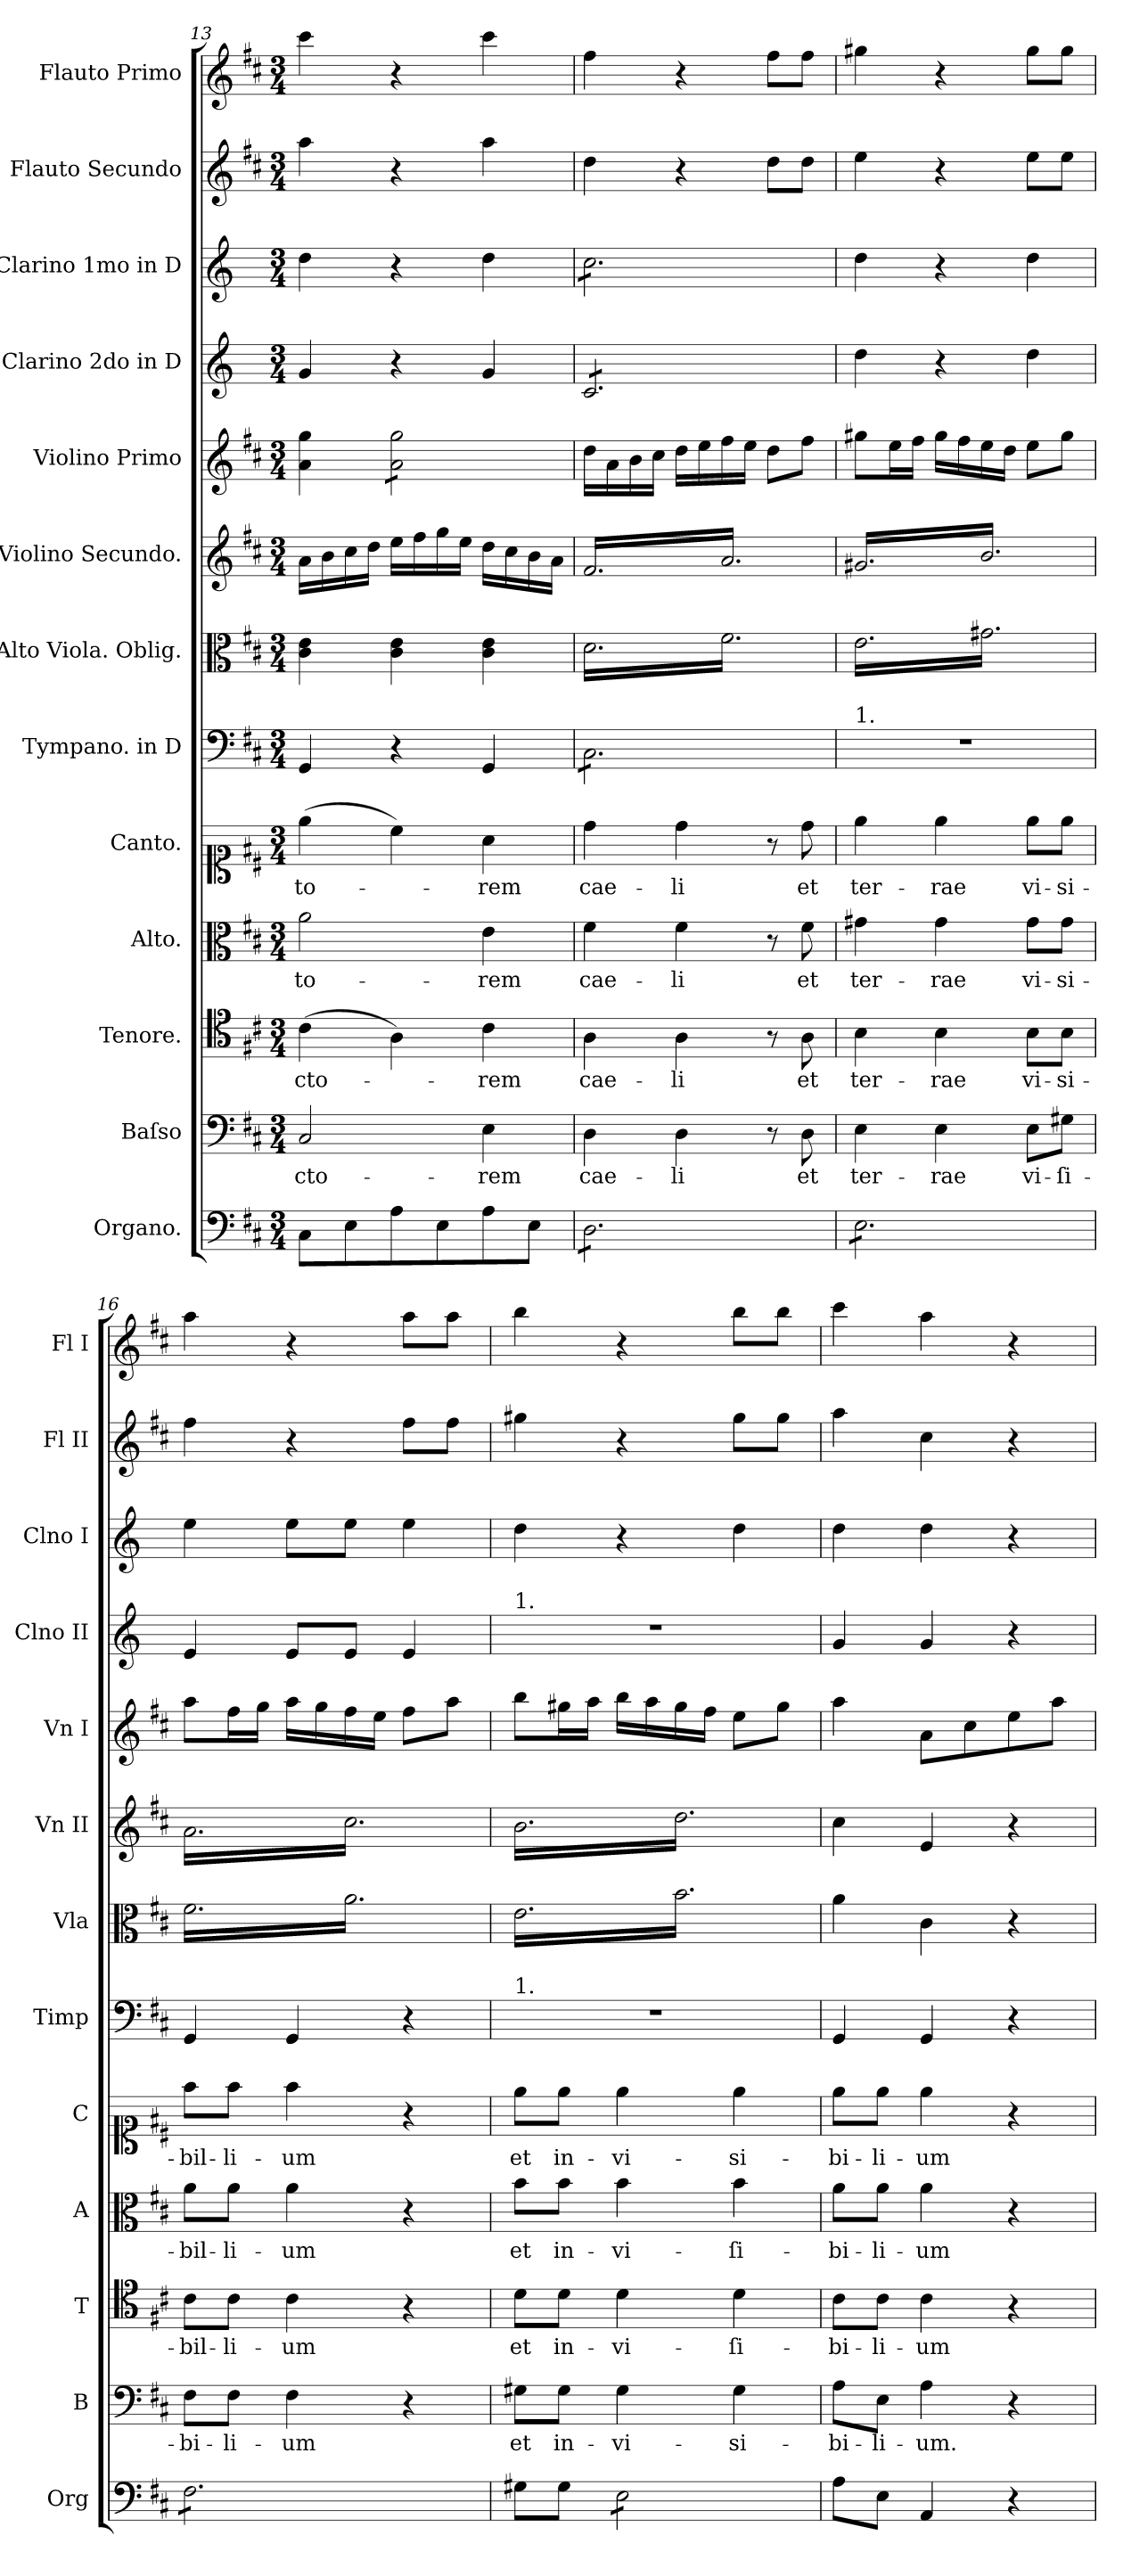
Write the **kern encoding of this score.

**kern	**kern	**text	**kern	**text	**kern	**text	**kern	**text	**kern	**kern	**kern	**kern	**kern	**kern	**kern	**kern
*part13	*part12	*part12	*part11	*part11	*part10	*part10	*part9	*part9	*part8	*part7	*part6	*part5	*part4	*part3	*part2	*part1
*staff13	*staff12	*staff12	*staff11	*staff11	*staff10	*staff10	*staff9	*staff9	*staff8	*staff7	*staff6	*staff5	*staff4	*staff3	*staff2	*staff1
*I"Organo.	*I"Baſso	*	*I"Tenore.	*	*I"Alto.	*	*I"Canto.	*	*I"Tympano. in D	*I"Alto Viola. Oblig.	*I"Violino Secundo.	*I"Violino Primo	*I"Clarino 2do in D	*I"Clarino 1mo in D	*I"Flauto Secundo	*I"Flauto Primo
*I'Org	*I'B	*	*I'T	*	*I'A	*	*I'C	*	*I'Timp	*I'Vla	*I'Vn II	*I'Vn I	*I'Clno II	*I'Clno I	*I'Fl II	*I'Fl I
*clefF4	*clefF4	*	*clefC4	*	*clefC3	*	*clefC1	*	*clefF4	*clefC3	*clefG2	*clefG2	*clefG2	*clefG2	*clefG2	*clefG2
*	*	*	*	*	*	*	*	*	*	*	*	*	*ITrd-1c-2	*ITrd-1c-2	*	*
*k[f#c#]	*k[f#c#]	*	*k[f#c#]	*	*k[f#c#]	*	*k[f#c#]	*	*k[f#c#]	*k[f#c#]	*k[f#c#]	*k[f#c#]	*k[f#c#]	*k[f#c#]	*k[f#c#]	*k[f#c#]
*D:	*D:	*	*D:	*	*D:	*	*D:	*	*D:	*D:	*D:	*D:	*	*	*D:	*D:
*M3/4	*M3/4	*	*M3/4	*	*M3/4	*	*M3/4	*	*M3/4	*M3/4	*M3/4	*M3/4	*M3/4	*M3/4	*M3/4	*M3/4
=13	=13	=13	=13	=13	=13	=13	=13	=13	=13	=13	=13	=13	=13	=13	=13	=13
8C#\L	2C#/	-cto-	(4c#\	-cto-	2a\	-to-	(4ee\	-to-	4GG/	4c#\ 4e\	16a\LL	4a\ 4gg\	4a/	4ee\	4aa\	4ccc#\
.	.	.	.	.	.	.	.	.	.	.	16b\	.	.	.	.	.
8E\	.	.	.	.	.	.	.	.	.	.	16cc#\	.	.	.	.	.
.	.	.	.	.	.	.	.	.	.	.	16dd\JJ	.	.	.	.	.
*	*	*	*	*	*	*	*	*	*	*	*	*tremolo	*	*	*	*
8A\	.	.	4A\)	.	.	.	4cc#\)	.	4r	4c#\ 4e\	16ee\LL	8a\ 8gg\L	4r	4r	4r	4r
.	.	.	.	.	.	.	.	.	.	.	16ff#\	.	.	.	.	.
8E\	.	.	.	.	.	.	.	.	.	.	16gg\	8a\ 8gg\	.	.	.	.
.	.	.	.	.	.	.	.	.	.	.	16ee\JJ	.	.	.	.	.
8A\	4E\	-rem	4c#\	-rem	4e\	-rem	4a\	-rem	4GG/	4c#\ 4e\	16dd\LL	8a\ 8gg\	4a/	4ee\	4aa\	4ccc#\
.	.	.	.	.	.	.	.	.	.	.	16cc#\	.	.	.	.	.
8E\J	.	.	.	.	.	.	.	.	.	.	16b\	8a\ 8gg\J	.	.	.	.
*	*	*	*	*	*	*	*	*	*	*	*	*Xtremolo	*	*	*	*
.	.	.	.	.	.	.	.	.	.	.	16a\JJ	.	.	.	.	.
=14	=14	=14	=14	=14	=14	=14	=14	=14	=14	=14	=14	=14	=14	=14	=14	=14
*tremolo	*	*	*	*	*	*	*	*	*	*	*	*	*	*	*	*
*	*	*	*	*	*	*	*	*	*tremolo	*	*	*	*	*	*	*
*	*	*	*	*	*	*	*	*	*	*tremolo	*	*	*	*	*	*
*	*	*	*	*	*	*	*	*	*	*	*tremolo	*	*	*	*	*
*	*	*	*	*	*	*	*	*	*	*	*	*	*tremolo	*	*	*
*	*	*	*	*	*	*	*	*	*	*	*	*	*	*tremolo	*	*
8D\L	4D\	cae-	4A\	cae-	4f#\	cae-	4dd\	cae-	8C#\L	16d\LL	16f#/LL	16dd\LL	8d/L	8dd\L	4dd\	4ff#\
.	.	.	.	.	.	.	.	.	.	16f#\	16a/	16a\	.	.	.	.
8D\	.	.	.	.	.	.	.	.	8C#\	16d\	16f#/	16b\	8d/	8dd\	.	.
.	.	.	.	.	.	.	.	.	.	16f#\	16a/	16cc#\JJ	.	.	.	.
8D\	4D\	-li	4A\	-li	4f#\	-li	4dd\	-li	8C#\	16d\	16f#/	16dd\LL	8d/	8dd\	4r	4r
.	.	.	.	.	.	.	.	.	.	16f#\	16a/	16ee\	.	.	.	.
8D\	.	.	.	.	.	.	.	.	8C#\	16d\	16f#/	16ff#\	8d/	8dd\	.	.
.	.	.	.	.	.	.	.	.	.	16f#\	16a/	16ee\JJ	.	.	.	.
8D\	8r	.	8r	.	8r	.	8r	.	8C#\	16d\	16f#/	8dd\L	8d/	8dd\	8dd\L	8ff#\L
.	.	.	.	.	.	.	.	.	.	16f#\	16a/	.	.	.	.	.
8D\J	8D\	et	8A\	et	8f#\	et	8dd\	et	8C#\J	16d\	16f#/	8ff#\J	8d/J	8dd\J	8dd\J	8ff#\J
*	*	*	*	*	*	*	*	*	*	*	*	*	*	*Xtremolo	*	*
*	*	*	*	*	*	*	*	*	*	*	*	*	*Xtremolo	*	*	*
*	*	*	*	*	*	*	*	*	*Xtremolo	*	*	*	*	*	*	*
.	.	.	.	.	.	.	.	.	.	16f#\JJ	16a/JJ	.	.	.	.	.
=15	=15	=15	=15	=15	=15	=15	=15	=15	=15	=15	=15	=15	=15	=15	=15	=15
!	!	!	!	!	!	!	!	!	!LO:TX:a:t=1.	!	!	!	!	!	!	!
8E\L	4E\	ter-	4B\	ter-	4g#X\	ter-	4ee\	ter-	2.r	16e\LL	16g#X/LL	8gg#X\L	4ee\	4ee\	4ee\	4gg#X\
.	.	.	.	.	.	.	.	.	.	16g#X\	16b/	.	.	.	.	.
8E\	.	.	.	.	.	.	.	.	.	16e\	16g#X/	16ee\L	.	.	.	.
.	.	.	.	.	.	.	.	.	.	16g#X\	16b/	16ff#\JJ	.	.	.	.
8E\	4E\	-rae	4B\	-rae	4g#\	-rae	4ee\	-rae	.	16e\	16g#X/	16gg#\LL	4r	4r	4r	4r
.	.	.	.	.	.	.	.	.	.	16g#X\	16b/	16ff#\	.	.	.	.
8E\	.	.	.	.	.	.	.	.	.	16e\	16g#X/	16ee\	.	.	.	.
.	.	.	.	.	.	.	.	.	.	16g#X\	16b/	16dd\JJ	.	.	.	.
8E\	8E\L	vi-	8B\L	vi-	8g#\L	vi-	8ee\L	vi-	.	16e\	16g#X/	8ee\L	4ee\	4ee\	8ee\L	8gg#\L
.	.	.	.	.	.	.	.	.	.	16g#X\	16b/	.	.	.	.	.
8E\J	8G#X\J	-ſi-	8B\J	-si-	8g#\J	-si-	8ee\J	-si-	.	16e\	16g#X/	8gg#\J	.	.	8ee\J	8gg#\J
.	.	.	.	.	.	.	.	.	.	16g#X\JJ	16b/JJ	.	.	.	.	.
=16	=16	=16	=16	=16	=16	=16	=16	=16	=16	=16	=16	=16	=16	=16	=16	=16
8F#\L	8F#\L	-bi-	8c#\L	-bil-	8a\L	-bil-	8ff#\L	-bil-	4GG/	16f#\LL	16a\LL	8aa\L	4f#/	4ff#\	4ff#\	4aa\
.	.	.	.	.	.	.	.	.	.	16a\	16cc#\	.	.	.	.	.
8F#\	8F#\J	-li-	8c#\J	-li-	8a\J	-li-	8ff#\J	-li-	.	16f#\	16a\	16ff#\L	.	.	.	.
.	.	.	.	.	.	.	.	.	.	16a\	16cc#\	16gg\JJ	.	.	.	.
8F#\	4F#\	-um	4c#\	-um	4a\	-um	4ff#\	-um	4GG/	16f#\	16a\	16aa\LL	8f#/L	8ff#\L	4r	4r
.	.	.	.	.	.	.	.	.	.	16a\	16cc#\	16gg\	.	.	.	.
8F#\	.	.	.	.	.	.	.	.	.	16f#\	16a\	16ff#\	8f#/J	8ff#\J	.	.
.	.	.	.	.	.	.	.	.	.	16a\	16cc#\	16ee\JJ	.	.	.	.
8F#\	4r	.	4r	.	4r	.	4r	.	4r	16f#\	16a\	8ff#\L	4f#/	4ff#\	8ff#\L	8aa\L
.	.	.	.	.	.	.	.	.	.	16a\	16cc#\	.	.	.	.	.
8F#\J	.	.	.	.	.	.	.	.	.	16f#\	16a\	8aa\J	.	.	8ff#\J	8aa\J
*Xtremolo	*	*	*	*	*	*	*	*	*	*	*	*	*	*	*	*
.	.	.	.	.	.	.	.	.	.	16a\JJ	16cc#\JJ	.	.	.	.	.
=17	=17	=17	=17	=17	=17	=17	=17	=17	=17	=17	=17	=17	=17	=17	=17	=17
!	!	!	!	!	!	!	!	!	!	!	!	!	!LO:TX:a:t=1.	!	!	!
!	!	!	!	!	!	!	!	!	!LO:TX:a:t=1.	!	!	!	!	!	!	!
8G#X\L	8G#X\L	et	8d\L	et	8b\L	et	8ee\L	et	2.r	16e\LL	16b\LL	8bb\L	2.r	4ee\	4gg#X\	4bb\
.	.	.	.	.	.	.	.	.	.	16b\	16dd\	.	.	.	.	.
8G#\J	8G#\J	in-	8d\J	in-	8b\J	in-	8ee\J	in-	.	16e\	16b\	16gg#X\L	.	.	.	.
.	.	.	.	.	.	.	.	.	.	16b\	16dd\	16aa\JJ	.	.	.	.
*tremolo	*	*	*	*	*	*	*	*	*	*	*	*	*	*	*	*
8E\L	4G#\	-vi-	4d\	-vi-	4b\	-vi-	4ee\	-vi-	.	16e\	16b\	16bb\LL	.	4r	4r	4r
.	.	.	.	.	.	.	.	.	.	16b\	16dd\	16aa\	.	.	.	.
8E\	.	.	.	.	.	.	.	.	.	16e\	16b\	16gg#\	.	.	.	.
.	.	.	.	.	.	.	.	.	.	16b\	16dd\	16ff#\JJ	.	.	.	.
8E\	4G#\	-si-	4d\	-ſi-	4b\	-ſi-	4ee\	-si-	.	16e\	16b\	8ee\L	.	4ee\	8gg#\L	8bb\L
.	.	.	.	.	.	.	.	.	.	16b\	16dd\	.	.	.	.	.
8E\J	.	.	.	.	.	.	.	.	.	16e\	16b\	8gg#\J	.	.	8gg#\J	8bb\J
*Xtremolo	*	*	*	*	*	*	*	*	*	*	*	*	*	*	*	*
.	.	.	.	.	.	.	.	.	.	16b\JJ	16dd\JJ	.	.	.	.	.
*	*	*	*	*	*	*	*	*	*	*	*Xtremolo	*	*	*	*	*
*	*	*	*	*	*	*	*	*	*	*Xtremolo	*	*	*	*	*	*
=18	=18	=18	=18	=18	=18	=18	=18	=18	=18	=18	=18	=18	=18	=18	=18	=18
8A\L	8A\L	-bi-	8c#\L	-bi-	8a\L	-bi-	8ee\L	-bi-	4GG/	4a\	4cc#\	4aa\	4a/	4ee\	4aa\	4ccc#\
.	.	.	.	.	.	.	.	.	.	.	.	.	.	.	.	.
8E\J	8E\J	-li-	8c#\J	-li-	8a\J	-li-	8ee\J	-li-	.	.	.	.	.	.	.	.
.	.	.	.	.	.	.	.	.	.	.	.	.	.	.	.	.
4AA/	4A\	-um.	4c#\	-um	4a\	-um	4ee\	-um	4GG/	4c#\	4e/	8a\L	4a/	4ee\	4cc#\	4aa\
.	.	.	.	.	.	.	.	.	.	.	.	.	.	.	.	.
.	.	.	.	.	.	.	.	.	.	.	.	8cc#\	.	.	.	.
4r	4r	.	4r	.	4r	.	4r	.	4r	4r	4r	8ee\	4r	4r	4r	4r
.	.	.	.	.	.	.	.	.	.	.	.	8aa\J	.	.	.	.
=	=	=	=	=	=	=	=	=	=	=	=	=	=	=	=	=
*-	*-	*-	*-	*-	*-	*-	*-	*-	*-	*-	*-	*-	*-	*-	*-	*-
